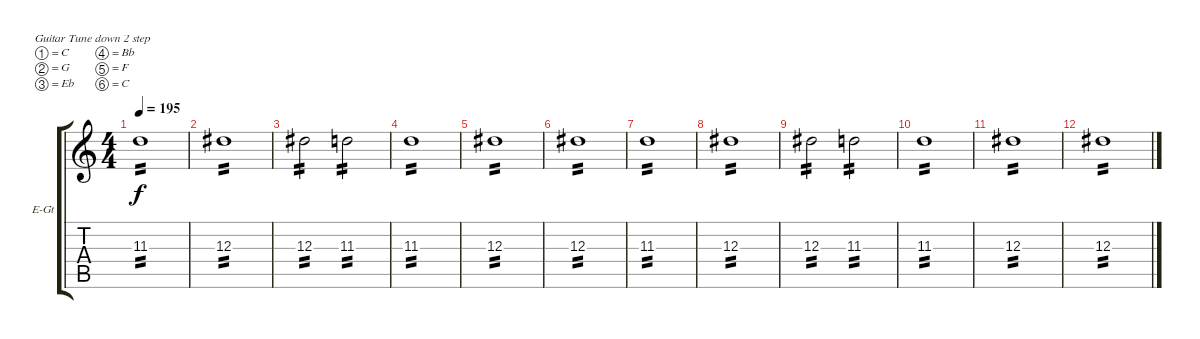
\defaultSystemsLayout 4
\bracketExtendMode groupsimilarinstruments
\firstSystemTrackNameOrientation horizontal
\otherSystemsTrackNameOrientation horizontal
\track ("Electric Guitar" "E-Gt") {instrument distortionguitar}
\staff {score tabs}
\tuning (C4 G3 Eb3 Bb2 F2 C2)
\ts (4 4)
\tempo 195
\clef g2
\ks c
11.3.1{tp 2 dy f} |
12.3.1{tp 2} |
12.3.2{tp 2} 11.3.2{tp 2} |
11.3.1{tp 2} |
12.3.1{tp 2} |
12.3.1{tp 2} |
11.3.1{tp 2} |
12.3.1{tp 2} |
12.3.2{tp 2} 11.3.2{tp 2} |
11.3.1{tp 2} |
12.3.1{tp 2} |
12.3.1{tp 2}
